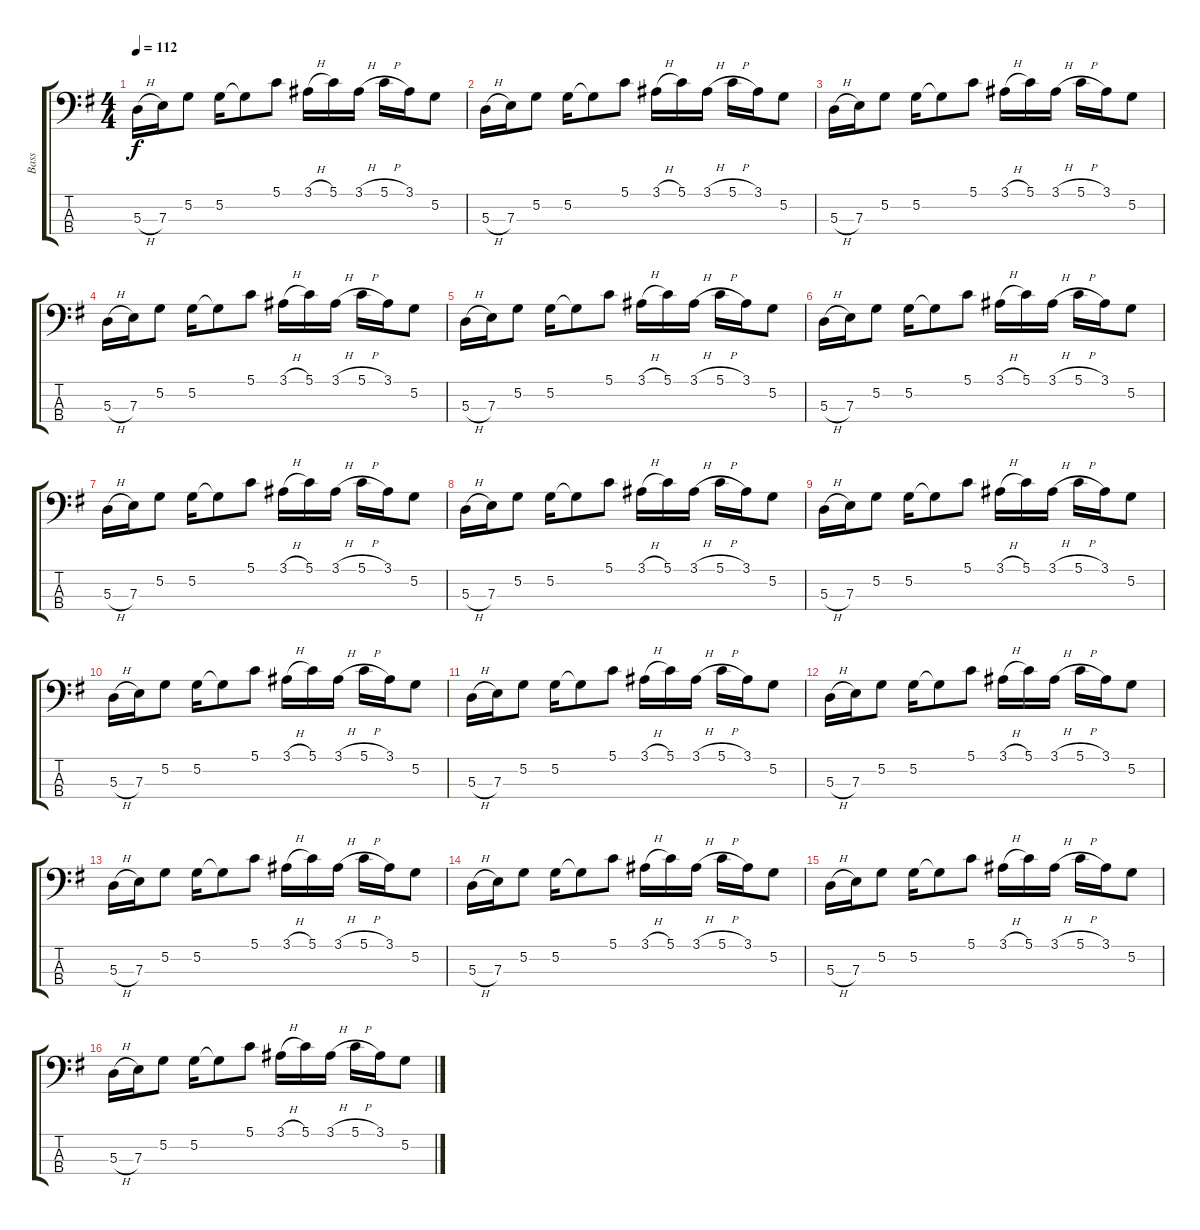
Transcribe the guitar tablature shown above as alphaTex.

\track ("Bass" "Bass") {instrument electricbasspick}
\staff {score tabs}
\tuning (G2 D2 A1 E1) {hide}
\ts (4 4)
\tempo 112
\clef f4
\ks g
5.3{h}.16{dy f} 7.3.16 5.2.8 5.2.16 5.2{t}.8 5.1.8 3.1{h}.16 5.1.16 3.1{h}.16 5.1{h}.16 3.1.16 5.2.8 |
5.3{h}.16 7.3.16 5.2.8 5.2.16 5.2{t}.8 5.1.8 3.1{h}.16 5.1.16 3.1{h}.16 5.1{h}.16 3.1.16 5.2.8 |
5.3{h}.16 7.3.16 5.2.8 5.2.16 5.2{t}.8 5.1.8 3.1{h}.16 5.1.16 3.1{h}.16 5.1{h}.16 3.1.16 5.2.8 |
5.3{h}.16 7.3.16 5.2.8 5.2.16 5.2{t}.8 5.1.8 3.1{h}.16 5.1.16 3.1{h}.16 5.1{h}.16 3.1.16 5.2.8 |
5.3{h}.16 7.3.16 5.2.8 5.2.16 5.2{t}.8 5.1.8 3.1{h}.16 5.1.16 3.1{h}.16 5.1{h}.16 3.1.16 5.2.8 |
5.3{h}.16 7.3.16 5.2.8 5.2.16 5.2{t}.8 5.1.8 3.1{h}.16 5.1.16 3.1{h}.16 5.1{h}.16 3.1.16 5.2.8 |
5.3{h}.16 7.3.16 5.2.8 5.2.16 5.2{t}.8 5.1.8 3.1{h}.16 5.1.16 3.1{h}.16 5.1{h}.16 3.1.16 5.2.8 |
5.3{h}.16 7.3.16 5.2.8 5.2.16 5.2{t}.8 5.1.8 3.1{h}.16 5.1.16 3.1{h}.16 5.1{h}.16 3.1.16 5.2.8 |
5.3{h}.16 7.3.16 5.2.8 5.2.16 5.2{t}.8 5.1.8 3.1{h}.16 5.1.16 3.1{h}.16 5.1{h}.16 3.1.16 5.2.8 |
5.3{h}.16 7.3.16 5.2.8 5.2.16 5.2{t}.8 5.1.8 3.1{h}.16 5.1.16 3.1{h}.16 5.1{h}.16 3.1.16 5.2.8 |
5.3{h}.16 7.3.16 5.2.8 5.2.16 5.2{t}.8 5.1.8 3.1{h}.16 5.1.16 3.1{h}.16 5.1{h}.16 3.1.16 5.2.8 |
5.3{h}.16 7.3.16 5.2.8 5.2.16 5.2{t}.8 5.1.8 3.1{h}.16 5.1.16 3.1{h}.16 5.1{h}.16 3.1.16 5.2.8 |
5.3{h}.16 7.3.16 5.2.8 5.2.16 5.2{t}.8 5.1.8 3.1{h}.16 5.1.16 3.1{h}.16 5.1{h}.16 3.1.16 5.2.8 |
5.3{h}.16 7.3.16 5.2.8 5.2.16 5.2{t}.8 5.1.8 3.1{h}.16 5.1.16 3.1{h}.16 5.1{h}.16 3.1.16 5.2.8 |
5.3{h}.16 7.3.16 5.2.8 5.2.16 5.2{t}.8 5.1.8 3.1{h}.16 5.1.16 3.1{h}.16 5.1{h}.16 3.1.16 5.2.8 |
5.3{h}.16 7.3.16 5.2.8 5.2.16 5.2{t}.8 5.1.8 3.1{h}.16 5.1.16 3.1{h}.16 5.1{h}.16 3.1.16 5.2.8
